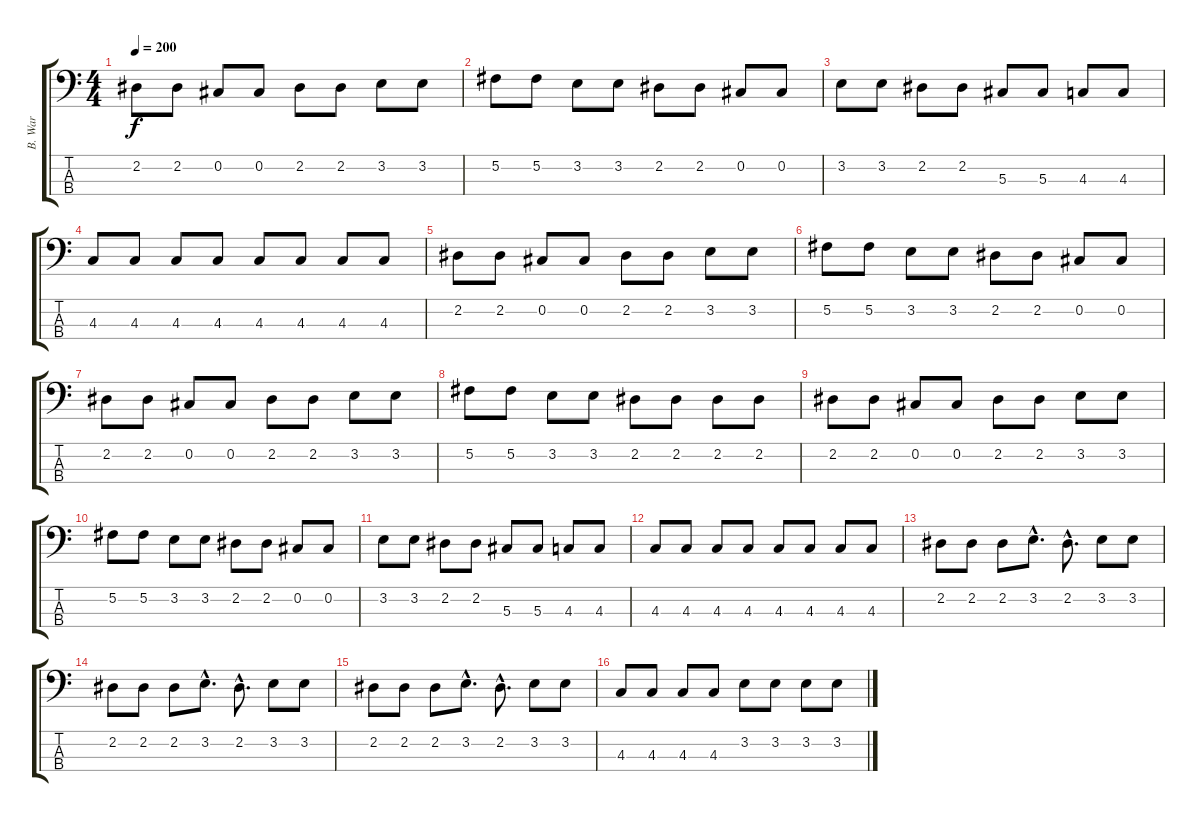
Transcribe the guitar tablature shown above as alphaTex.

\track ("B. War" "B. War") {instrument electricbassfinger}
\staff {score tabs}
\tuning (Gb2 Db2 Ab1 Eb1) {hide}
\ts (4 4)
\tempo 200
\clef f4
\ks c
2.2.8{dy f} 2.2.8 0.2.8 0.2.8 2.2.8 2.2.8 3.2.8 3.2.8 |
5.2.8 5.2.8 3.2.8 3.2.8 2.2.8 2.2.8 0.2.8 0.2.8 |
3.2.8 3.2.8 2.2.8 2.2.8 5.3.8 5.3.8 4.3.8 4.3.8 |
4.3.8 4.3.8 4.3.8 4.3.8 4.3.8 4.3.8 4.3.8 4.3.8 |
2.2.8 2.2.8 0.2.8 0.2.8 2.2.8 2.2.8 3.2.8 3.2.8 |
5.2.8 5.2.8 3.2.8 3.2.8 2.2.8 2.2.8 0.2.8 0.2.8 |
2.2.8 2.2.8 0.2.8 0.2.8 2.2.8 2.2.8 3.2.8 3.2.8 |
5.2.8 5.2.8 3.2.8 3.2.8 2.2.8 2.2.8 2.2.8 2.2.8 |
2.2.8 2.2.8 0.2.8 0.2.8 2.2.8 2.2.8 3.2.8 3.2.8 |
5.2.8 5.2.8 3.2.8 3.2.8 2.2.8 2.2.8 0.2.8 0.2.8 |
3.2.8 3.2.8 2.2.8 2.2.8 5.3.8 5.3.8 4.3.8 4.3.8 |
4.3.8 4.3.8 4.3.8 4.3.8 4.3.8 4.3.8 4.3.8 4.3.8 |
2.2.8 2.2.8 2.2.8 3.2{hac}.8{d} 2.2{hac}.8{d} 3.2.8 3.2.8 |
2.2.8 2.2.8 2.2.8 3.2{hac}.8{d} 2.2{hac}.8{d} 3.2.8 3.2.8 |
2.2.8 2.2.8 2.2.8 3.2{hac}.8{d} 2.2{hac}.8{d} 3.2.8 3.2.8 |
4.3.8 4.3.8 4.3.8 4.3.8 3.2.8 3.2.8 3.2.8 3.2.8
